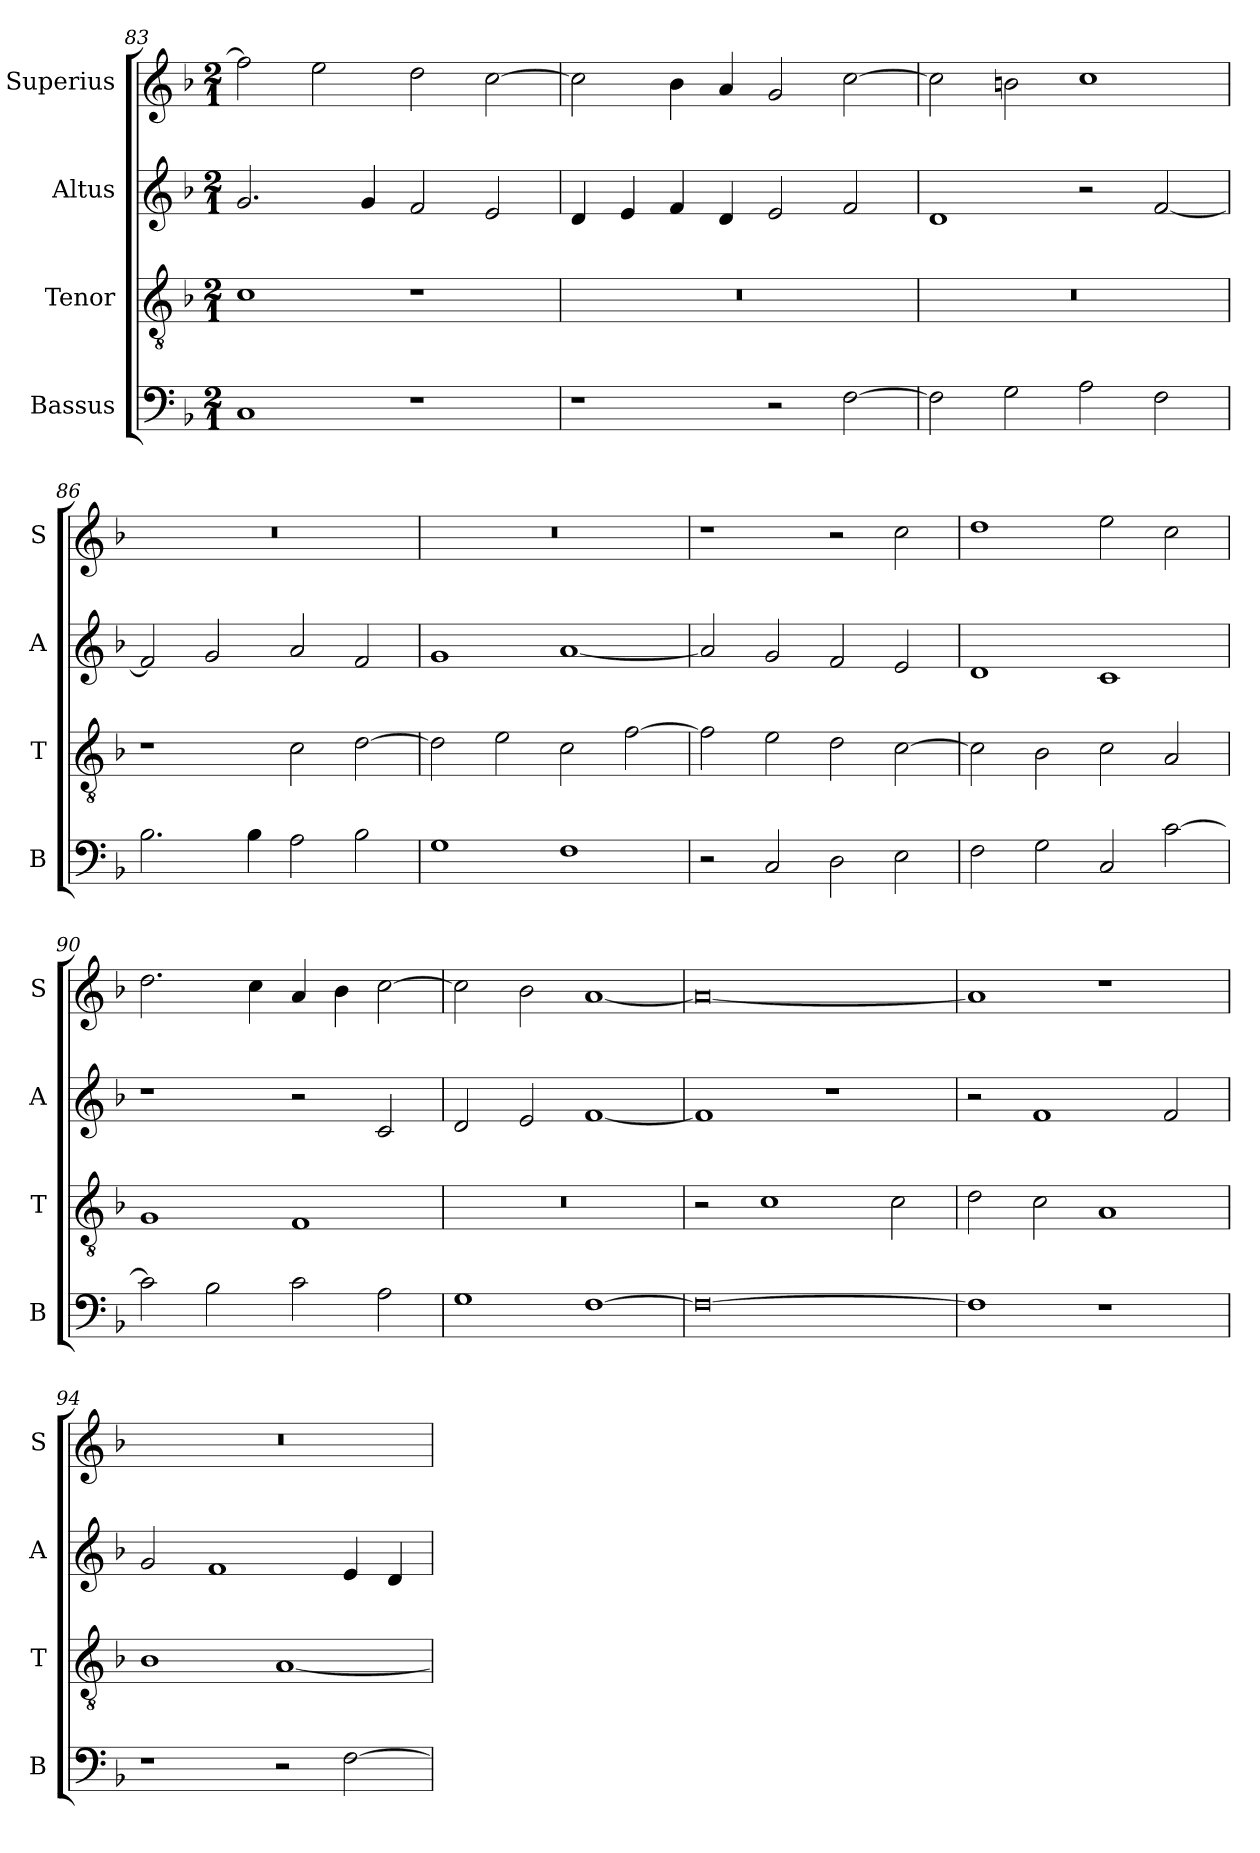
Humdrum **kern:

**kern	**kern	**kern	**kern
*part4	*part3	*part2	*part1
*staff4	*staff3	*staff2	*staff1
*I"Bassus	*I"Tenor	*I"Altus	*I"Superius
*I'B	*I'T	*I'A	*I'S
*clefF4	*clefGv2	*clefG2	*clefG2
*k[b-]	*k[b-]	*k[b-]	*k[b-]
*d:	*d:	*d:	*d:
*M2/1	*M2/1	*M2/1	*M2/1
=83	=83	=83	=83
1C	1c	2.g	2ff]
.	.	.	2ee
.	.	4g	.
1r	1r	2f	2dd
.	.	2e	[2cc
=84	=84	=84	=84
1r	0r	4d	2cc]
.	.	4e	.
.	.	4f	4b-
.	.	4d	4a
2r	.	2e	2g
[2F	.	2f	[2cc
=85	=85	=85	=85
2F]	0r	1d	2cc]
2G	.	.	2bn
2A	.	2r	1cc
2F	.	[2f	.
=86	=86	=86	=86
2.B-	1r	2f]	0r
.	.	2g	.
4B-	.	.	.
2A	2c	2a	.
2B-	[2d	2f	.
=87	=87	=87	=87
1G	2d]	1g	0r
.	2e	.	.
1F	2c	[1a	.
.	[2f	.	.
=88	=88	=88	=88
2r	2f]	2a]	1r
2C	2e	2g	.
2D	2d	2f	2r
2E	[2c	2e	2cc
=89	=89	=89	=89
2F	2c]	1d	1dd
2G	2B-	.	.
2C	2c	1c	2ee
[2c	2A	.	2cc
=90	=90	=90	=90
2c]	1G	1r	2.dd
2B-	.	.	.
.	.	.	4cc
2c	1F	2r	4a
.	.	.	4b-
2A	.	2c	[2cc
=91	=91	=91	=91
1G	0r	2d	2cc]
.	.	2e	2b-
[1F	.	[1f	[1a
=92	=92	=92	=92
0F_	2r	1f]	0a_
.	1c	.	.
.	.	1r	.
.	2c	.	.
=93	=93	=93	=93
1F]	2d	2r	1a]
.	2c	1f	.
1r	1A	.	1r
.	.	2f	.
=94	=94	=94	=94
1r	1B-	2g	0r
.	.	1f	.
2r	[1A	.	.
[2F	.	4e	.
.	.	4d	.
=	=	=	=
*-	*-	*-	*-
